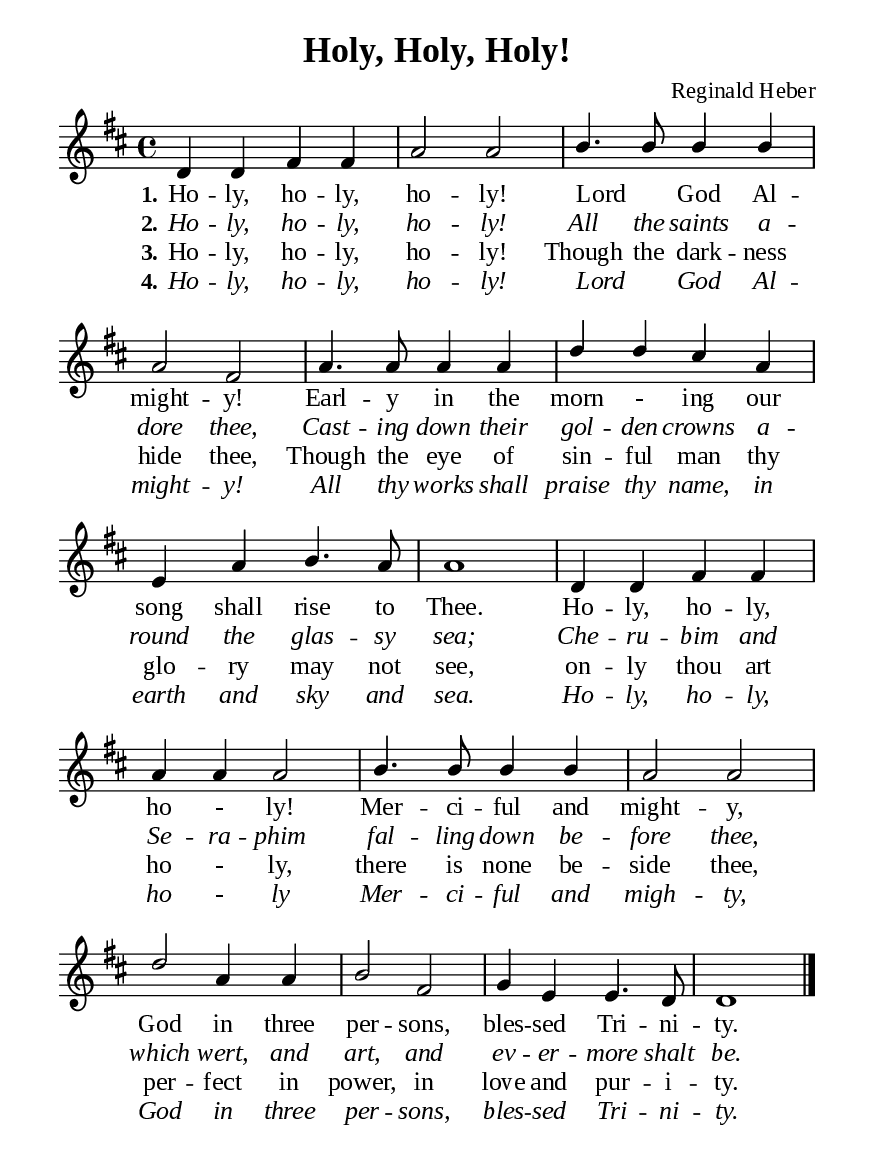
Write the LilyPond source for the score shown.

\version "2.18.2"

\header {
  title = "Holy, Holy, Holy!"
  composer = "Reginald Heber"
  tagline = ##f
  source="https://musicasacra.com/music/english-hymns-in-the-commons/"
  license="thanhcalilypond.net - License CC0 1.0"
}

global= {
  \key d \major
  \time 4/4
  \override Score.BarNumber.break-visibility = ##(#f #f #f)
  \override Lyrics.LyricSpace.minimum-distance = #3.0
}

\paper {
  #(set-paper-size "a5")
  top-margin = 10\mm
  bottom-margin = 5\mm
  left-margin = 10\mm
  right-margin = 10\mm
  indent = #0
  #(define fonts
	 (make-pango-font-tree "Liberation Serif"
	 		       "Liberation Serif"
			       "Liberation Serif"
			       (/ 20 20)))
  system-system-spacing = #'((basic-distance . 3) (padding . 3))
}

printItalic = \with {
  \override LyricText.font-shape = #'italic
}

% Verse music
musicVerseSoprano = \relative c' {
  %{	01	%} d4 d fis fis |
  %{	02	%} a2 a |
  %{	03	%} b4. b8 b4 b |
  %{	04	%} a2 fis |
  %{	05	%} a4. a8 a4 a |
  %{	06	%} d d cis a |
  %{	07	%} e a b4. a8 |
  %{	08	%} a1 |
  %{	09	%} d,4 d fis fis |
  %{	10	%} a a a2 |
  %{	11	%} b4. b8 b4 b |
  %{	12	%} a2 a |
  %{	13	%} d2 a4 a |
  %{	14	%} b2 fis |
  %{	15	%} g4 e e4. d8 |
  %{	16	%} d1 \bar "|."
}

% Verse lyrics
verseOne = \lyricmode {
  \set stanza = #"1."
  Ho -- ly, ho -- ly, ho -- ly! Lord _ God Al -- might -- y!
  Earl -- y in the morn - ing our song shall rise to Thee.
  Ho -- ly, ho -- ly, ho - ly! Mer -- ci -- ful and might -- y,
  God in three per -- sons, bles -- sed Tri -- ni -- ty.
}

verseTwo = \lyricmode {
  \set stanza = #"2."
  Ho -- ly, ho -- ly, ho -- ly! All the saints a -- dore thee,
  Cast -- ing down their gol -- den crowns a -- round the glas -- sy sea;
  Che -- ru -- bim and Se -- ra -- phim fal -- ling down be -- fore thee,
  which wert, and art, and ev -- er -- more shalt be.
}

verseThree = \lyricmode {
  \set stanza = #"3."
  Ho -- ly, ho -- ly, ho -- ly! Though the dark -- ness hide thee,
  Though the eye of sin -- ful man thy glo -- ry may not see,
  on -- ly thou art ho - ly, there is none be -- side thee,
  per -- fect in power, in love and pur -- i -- ty.
}

verseFour = \lyricmode {
  \set stanza = #"4."
  Ho -- ly, ho -- ly, ho -- ly! Lord _ God Al -- might -- y!
  All thy works shall praise thy name, in earth and sky and sea.
  Ho -- ly, ho -- ly, ho - ly Mer -- ci -- ful and migh -- ty,
  God in three per -- sons, bles -- sed Tri -- ni -- ty.
}

% Layout
\score {
    \new ChoirStaff <<
      \new Staff <<
        \clef "treble"
        \new Voice = "sopranos" { \global \stemUp \slurUp \musicVerseSoprano }
      >>
      \new Lyrics \lyricsto sopranos \verseOne
      \new Lyrics \printItalic \lyricsto sopranos \verseTwo
      \new Lyrics \lyricsto sopranos \verseThree
      \new Lyrics \printItalic \lyricsto sopranos \verseFour
    >>
}
